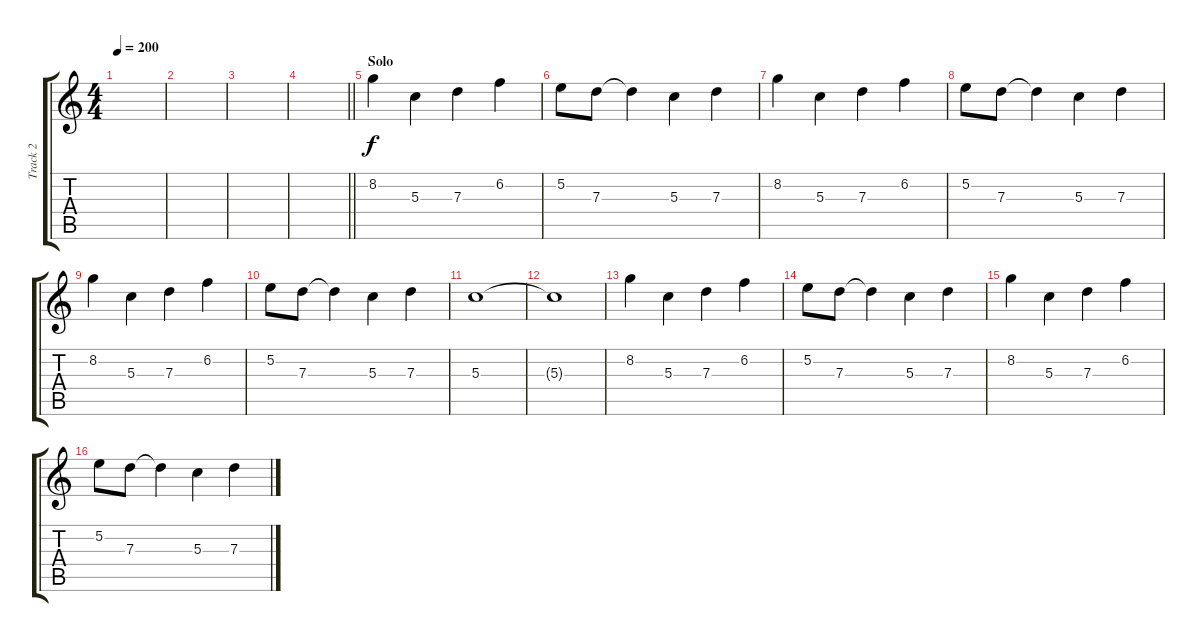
\track ("Track 2" "Track 2") {instrument distortionguitar}
\staff {score tabs}
\tuning (E4 B3 G3 D3 A2 E2) {hide}
\ts (4 4)
\tempo 200
\clef g2
\ks c
|
|
|
\barLineRight lightlight
|
\section ("" "Solo")
8.2.4 5.3.4 7.3.4 6.2.4 |
5.2.8 7.3.8 7.3{t}.4 5.3.4 7.3.4 |
8.2.4 5.3.4 7.3.4 6.2.4 |
5.2.8 7.3.8 7.3{t}.4 5.3.4 7.3.4 |
8.2.4 5.3.4 7.3.4 6.2.4 |
5.2.8 7.3.8 7.3{t}.4 5.3.4 7.3.4 |
5.3.1 |
5.3{t}.1 |
8.2.4 5.3.4 7.3.4 6.2.4 |
5.2.8 7.3.8 7.3{t}.4 5.3.4 7.3.4 |
8.2.4 5.3.4 7.3.4 6.2.4 |
5.2.8 7.3.8 7.3{t}.4 5.3.4 7.3.4
